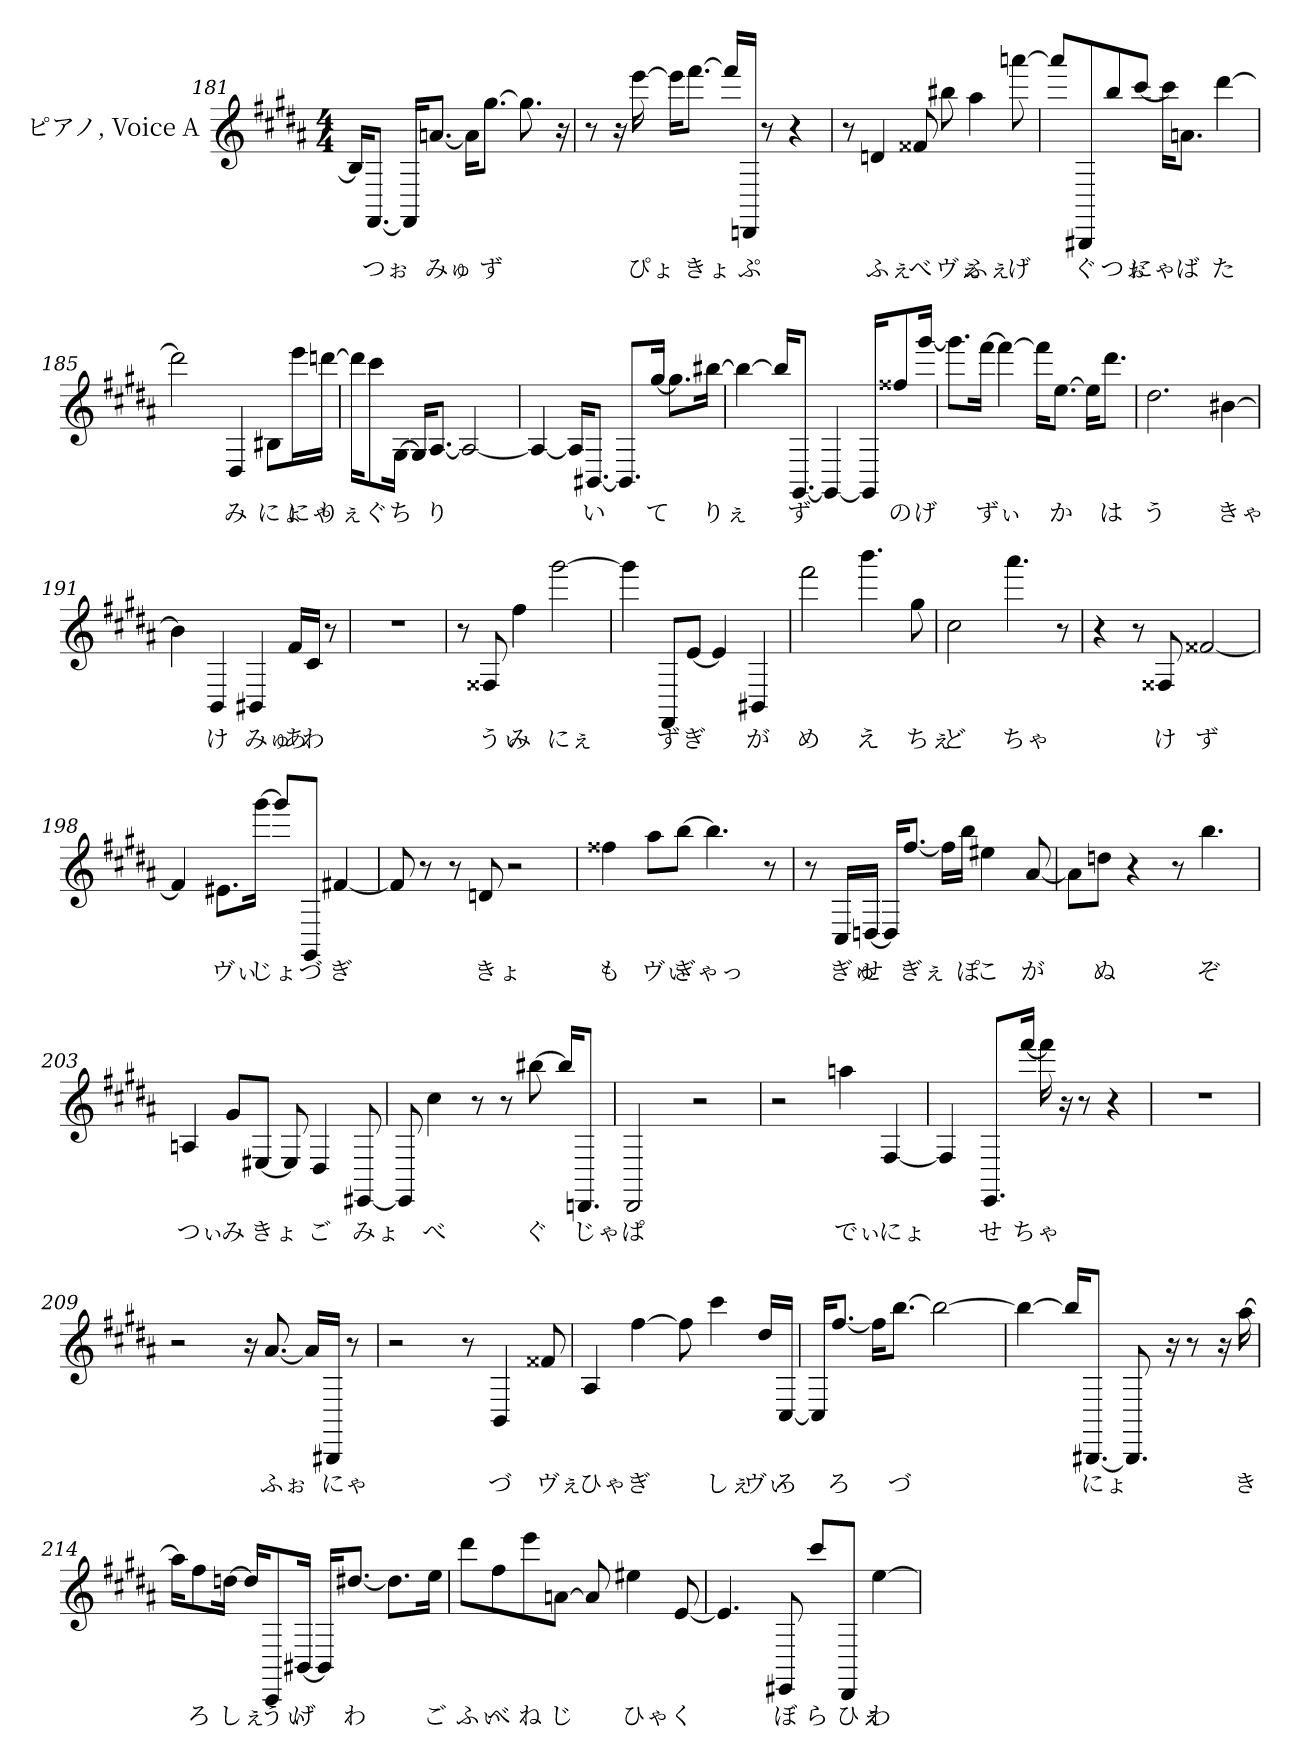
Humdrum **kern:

**kern	**text
*part1	*part1
*staff1	*staff1
*I"ピアノ, Voice A	*
!!LO:LB:g=z
*clefG2	*
*k[f#c#g#d#a#]	*
*M4/4	*
=181	=181
16B/KL]	.
!	!LO:LY:b
[8.FF#/J	つぉ
16FF#/KL]	.
!	!LO:LY:b
[8.an/J	みゅ
16a\KL]	.
!	!LO:LY:b
[8.gg#\J	ず
8.gg#\]	.
16r	.
=182	=182
8r	.
16r	.
!	!LO:LY:b
[16eee\	ぴょ
16eee\KL]	.
!	!LO:LY:b
[8.fff#\J	きょ
16fff#/LL]	.
!	!LO:LY:b
16DDn/JJ	ぷ
8r	.
4r	.
=183	=183
8r	.
!	!LO:LY:b
4dn/	ふぇ
!	!LO:LY:b
8f##X/	べ
!	!LO:LY:b
8bb#X\	ヴぇ
!	!LO:LY:b
4aa#\	ふぇ
!	!LO:LY:b
[8aaan\	げ
=184	=184
8aaa/L]	.
!	!LO:LY:b
8BBB#X/	ぐ
!	!LO:LY:b
8bb/	つぉ
!	!LO:LY:b
[8ccc#/J	にゃ
16ccc#\KL]	.
!	!LO:LY:b
8.an\J	ば
!	!LO:LY:b
[4ddd#\	た
!!LO:LB:g=z
=185	=185
2ddd#\]	.
!	!LO:LY:b
4D#/	み
!	!LO:LY:b
8B#X\L	にょ
!	!LO:LY:b
16eee\L	にゃ
!	!LO:LY:b
[16dddn\JJ	りぇ
=186	=186
16ddd\KL]	.
!	!LO:LY:b
8ccc#\	ぐ
!	!LO:LY:b
[16G#\Jk	ち
16G#/KL]	.
!	!LO:LY:b
[8.A#/J	り
2A#/_	.
=187	=187
4A#/_	.
16A#/KL]	.
!	!LO:LY:b
[8.BB#X/J	い
8.BB#/L]	.
!	!LO:LY:b
[16gg#/Jk	て
8.gg#\L]	.
!	!LO:LY:b
[16bb#X\Jk	りぇ
=188	=188
4bb#\_	.
16bb#/KL]	.
!	!LO:LY:b
[8.GG#/J	ず
4GG#/_	.
16GG#/KL]	.
!	!LO:LY:b
8ff##X/	の
!	!LO:LY:b
[16ggg#/Jk	げ
!!LO:LB:g=z
=189	=189
8.ggg#\L]	.
!	!LO:LY:b
[16fff#\Jk	ずぃ
4fff#\_	.
16fff#\KL]	.
!	!LO:LY:b
[8.ee\J	か
16ee\KL]	.
!	!LO:LY:b
8.ddd#\J	は
=190	=190
!	!LO:LY:b
2.dd#\	う
!	!LO:LY:b
[4b#X\	きゃ
=191	=191
4b#\]	.
!	!LO:LY:b
4BB/	け
!	!LO:LY:b
4BB#X/	みゅ
!	!LO:LY:b
16f#/LL	あ
!	!LO:LY:b
16c#/JJ	わ
8r	.
=192	=192
1r	.
=193	=193
8r	.
!	!LO:LY:b
8F##X/	うぃ
!	!LO:LY:b
4ff#\	み
!	!LO:LY:b
[2ggg#\	にぇ
=194	=194
4ggg#\]	.
!	!LO:LY:b
8FF#/L	ず
!	!LO:LY:b
[8e/J	ぎ
4e/]	.
!	!LO:LY:b
4BB#X/	が
=195	=195
!	!LO:LY:b
2fff#\	め
!	!LO:LY:b
4.bbb\	え
!	!LO:LY:b
8gg#\	ちぇ
!!LO:LB:g=z
=196	=196
!	!LO:LY:b
2cc#\	ど
!	!LO:LY:b
4.aaa#\	ちゃ
8r	.
=197	=197
4r	.
8r	.
!	!LO:LY:b
8F##X/	け
!	!LO:LY:b
[2f##X/	ず
=198	=198
4f##/]	.
!	!LO:LY:b
8.e#X\L	ヴぃ
!	!LO:LY:b
[16ggg#\Jk	じょ
8ggg#/L]	.
!	!LO:LY:b
8GG#/J	づ
!	!LO:LY:b
[4f#X/	ぎ
=199	=199
8f#/]	.
8r	.
8r	.
!	!LO:LY:b
8dn/	きょ
2r	.
=200	=200
!	!LO:LY:b
4ff##X\	も
!	!LO:LY:b
8aa#\L	ヴぃ
!	!LO:LY:b
[8bb\J	ぎゃっ
4.bb\]	.
8r	.
!!LO:LB:g=z
=201	=201
8r	.
!	!LO:LY:b
16C#/LL	ぎゅ
!	!LO:LY:b
[16Dn/JJ	せ
16D/KL]	.
!	!LO:LY:b
[8.ff#/J	ぎぇ
16ff#\LL]	.
!	!LO:LY:b
16bb\JJ	ぽ
!	!LO:LY:b
4ee#X\	こ
!	!LO:LY:b
[8a#/	が
=202	=202
8a#\L]	.
!	!LO:LY:b
8ddn\J	ぬ
4r	.
8r	.
!	!LO:LY:b
4.bb\	ぞ
=203	=203
!	!LO:LY:b
4An/	つぃ
!	!LO:LY:b
8g#/L	み
!	!LO:LY:b
[8E#X/J	きょ
8E#/]	.
!	!LO:LY:b
4D#/	ご
!	!LO:LY:b
[8EE#X/	みょ
=204	=204
8EE#/]	.
!	!LO:LY:b
4cc#\	べ
8r	.
8r	.
!	!LO:LY:b
[8bb#X\	ぐ
16bb#/KL]	.
!	!LO:LY:b
8.DDn/J	じゃ
=205	=205
!	!LO:LY:b
2DD#/	ぱ
2r	.
!!LO:PB:g=z
=206	=206
2r	.
!	!LO:LY:b
4aan\	でぃ
!	!LO:LY:b
[4F#/	にょ
=207	=207
4F#/]	.
!	!LO:LY:b
8.EE/L	せ
!	!LO:LY:b
[16fff#/Jk	ちゃ
16fff#\]	.
16r	.
8r	.
4r	.
=208	=208
1r	.
=209	=209
2r	.
16r	.
!	!LO:LY:b
[8.a#/	ふぉ
16a#/LL]	.
!	!LO:LY:b
16BBB#X/JJ	にゃ
8r	.
=210	=210
2r	.
8r	.
!	!LO:LY:b
4BB/	づ
!	!LO:LY:b
8f##X/	ヴぇ
=211	=211
!	!LO:LY:b
4A#/	ひゃ
!	!LO:LY:b
[4ff#\	ぎ
8ff#\]	.
!	!LO:LY:b
4ccc#\	しぇ
!	!LO:LY:b
16dd#/LL	ヴぃ
!	!LO:LY:b
[16C#/JJ	ろ
!!LO:LB:g=z
=212	=212
16C#/KL]	.
!	!LO:LY:b
[8.ff#/J	ろ
16ff#\KL]	.
!	!LO:LY:b
[8.bb\J	づ
2bb\_	.
=213	=213
4bb\_	.
16bb/KL]	.
!	!LO:LY:b
[8.BBB#X/J	にょ
8.BBB#/]	.
16r	.
8r	.
16r	.
!	!LO:LY:b
[16aa#\	き
=214	=214
16aa#\KL]	.
!	!LO:LY:b
8ff#\	ろ
!	!LO:LY:b
[16ddn\Jk	しぇ
16dd/KL]	.
!	!LO:LY:b
8CC#/	うぃ
!	!LO:LY:b
[16BB#X/Jk	げ
16BB#/KL]	.
!	!LO:LY:b
[8.dd#X/J	わ
8.dd#\L]	.
!	!LO:LY:b
16ee\Jk	ご
=215	=215
!	!LO:LY:b
8ddd#\L	ふぃ
!	!LO:LY:b
8ff#\	べ
!	!LO:LY:b
8eee\	ね
!	!LO:LY:b
[8an\J	じ
8a/]	.
!	!LO:LY:b
4ee#X\	ひゃ
!	!LO:LY:b
[8e/	く
!!LO:LB:g=z
=216	=216
4.e/]	.
!	!LO:LY:b
8EE#X/	ぼ
!	!LO:LY:b
8ccc#/L	ら
!	!LO:LY:b
8DD#/J	ひぇ
!	!LO:LY:b
[4ee\	わ
=	=
*-	*-
